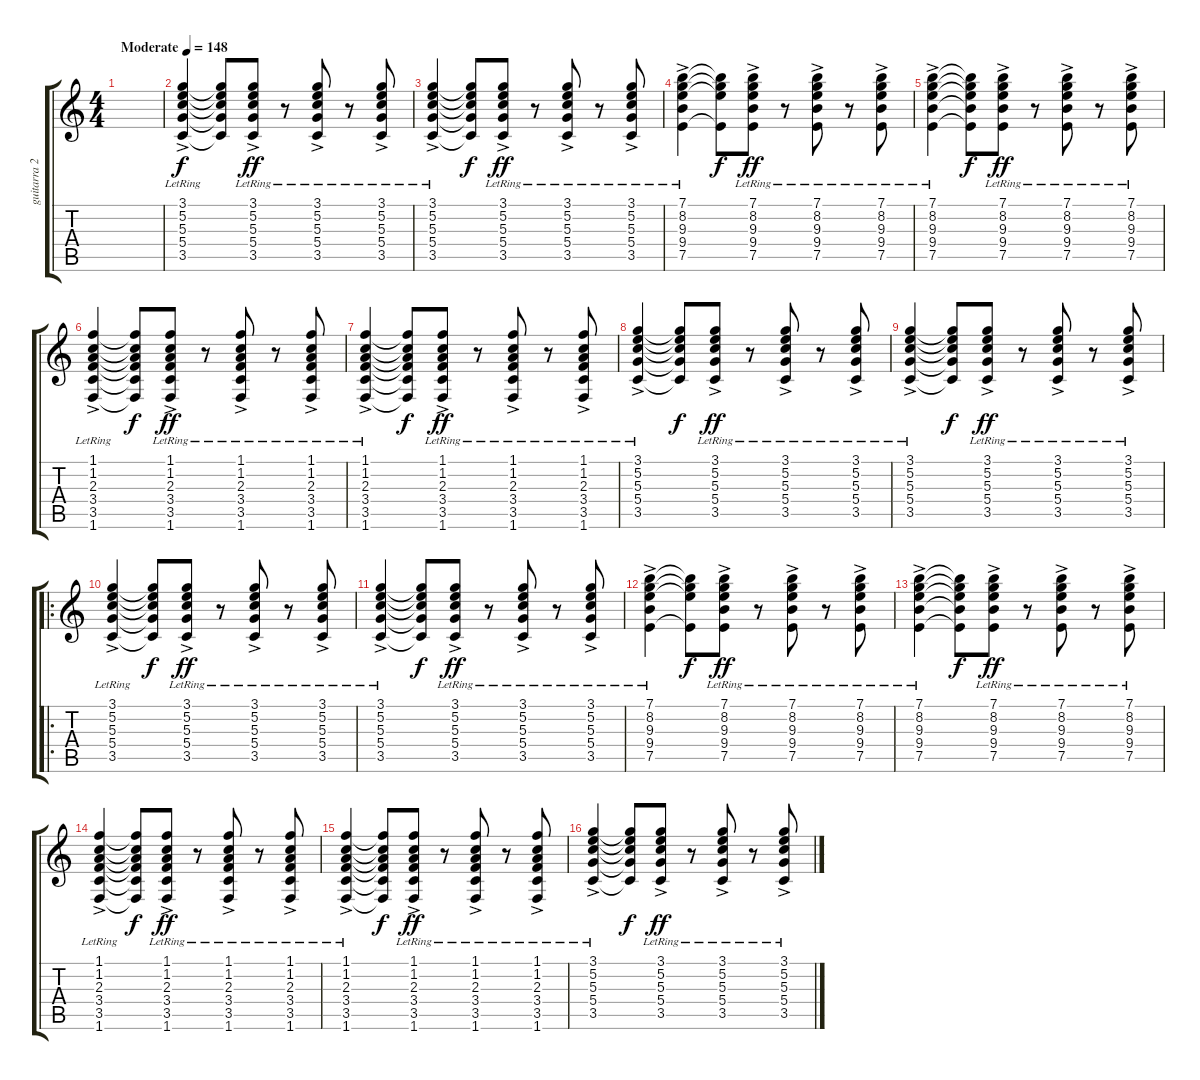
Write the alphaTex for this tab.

\track ("guitarra 2" "guitarra 2") {instrument acousticguitarsteel}
\staff {score tabs}
\tuning (E4 B3 G3 D3 A2 E2) {hide}
\ts (4 4)
\tempo (148 "Moderate")
\clef g2
\ks c
|
(3.1{ac lr} 5.2{ac lr} 5.3{ac lr} 5.4{ac lr} 3.5{ac lr}).4 (3.1{t} 5.2{t} 5.3{t} 5.4{t} 3.5{t}).8{dy f} (3.1{ac lr} 5.2{ac lr} 5.3{ac lr} 5.4{ac lr} 3.5{ac lr}).8{dy ff} r.8 (3.1{ac lr} 5.2{ac lr} 5.3{ac lr} 5.4{ac lr} 3.5{ac lr}).8 r.8 (3.1{ac lr} 5.2{ac lr} 5.3{ac lr} 5.4{ac lr} 3.5{ac lr}).8 |
(3.1{ac lr} 5.2{ac lr} 5.3{ac lr} 5.4{ac lr} 3.5{ac lr}).4 (3.1{t} 5.2{t} 5.3{t} 5.4{t} 3.5{t}).8{dy f} (3.1{ac lr} 5.2{ac lr} 5.3{ac lr} 5.4{ac lr} 3.5{ac lr}).8{dy ff} r.8 (3.1{ac lr} 5.2{ac lr} 5.3{ac lr} 5.4{ac lr} 3.5{ac lr}).8 r.8 (3.1{ac lr} 5.2{ac lr} 5.3{ac lr} 5.4{ac lr} 3.5{ac lr}).8 |
(7.1{ac lr} 8.2{ac lr} 9.3{ac lr} 9.4{ac lr} 7.5{ac lr}).4 (7.1{t} 8.2{t} 9.3{t} 7.5{t}).8{dy f} (7.1{ac lr} 8.2{ac lr} 9.3{ac lr} 9.4{ac lr} 7.5{ac lr}).8{dy ff} r.8 (7.1{ac lr} 8.2{ac lr} 9.3{ac lr} 9.4{ac lr} 7.5{ac lr}).8 r.8 (7.1{ac lr} 8.2{ac lr} 9.3{ac lr} 9.4{ac lr} 7.5{ac lr}).8 |
(7.1{ac lr} 8.2{ac lr} 9.3{ac lr} 9.4{ac lr} 7.5{ac lr}).4 (7.1{t} 8.2{t} 9.3{t} 9.4{t} 7.5{t}).8{dy f} (7.1{ac lr} 8.2{ac lr} 9.3{ac lr} 9.4{ac lr} 7.5{ac lr}).8{dy ff} r.8 (7.1{ac lr} 8.2{ac lr} 9.3{ac lr} 9.4{ac lr} 7.5{ac lr}).8 r.8 (7.1{ac lr} 8.2{ac lr} 9.3{ac lr} 9.4{ac lr} 7.5{ac lr}).8 |
(1.1{ac lr} 1.2{ac lr} 2.3{ac lr} 3.4{ac lr} 3.5{ac lr} 1.6{ac lr}).4 (1.1{t} 1.2{t} 2.3{t} 3.4{t} 3.5{t} 1.6{t}).8{dy f} (1.1{ac lr} 1.2{ac lr} 2.3{ac lr} 3.4{ac lr} 3.5{ac lr} 1.6{ac lr}).8{dy ff} r.8 (1.1{ac lr} 1.2{ac lr} 2.3{ac lr} 3.4{ac lr} 3.5{ac lr} 1.6{ac lr}).8 r.8 (1.1{ac lr} 1.2{ac lr} 2.3{ac lr} 3.4{ac lr} 3.5{ac lr} 1.6{ac lr}).8 |
(1.1{ac lr} 1.2{ac lr} 2.3{ac lr} 3.4{ac lr} 3.5{ac lr} 1.6{ac lr}).4 (1.1{t} 1.2{t} 2.3{t} 3.4{t} 3.5{t} 1.6{t}).8{dy f} (1.1{ac lr} 1.2{ac lr} 2.3{ac lr} 3.4{ac lr} 3.5{ac lr} 1.6{ac lr}).8{dy ff} r.8 (1.1{ac lr} 1.2{ac lr} 2.3{ac lr} 3.4{ac lr} 3.5{ac lr} 1.6{ac lr}).8 r.8 (1.1{ac lr} 1.2{ac lr} 2.3{ac lr} 3.4{ac lr} 3.5{ac lr} 1.6{ac lr}).8 |
(3.1{ac lr} 5.2{ac lr} 5.3{ac lr} 5.4{ac lr} 3.5{ac lr}).4 (3.1{t} 5.2{t} 5.3{t} 5.4{t} 3.5{t}).8{dy f} (3.1{ac lr} 5.2{ac lr} 5.3{ac lr} 5.4{ac lr} 3.5{ac lr}).8{dy ff} r.8 (3.1{ac lr} 5.2{ac lr} 5.3{ac lr} 5.4{ac lr} 3.5{ac lr}).8 r.8 (3.1{ac lr} 5.2{ac lr} 5.3{ac lr} 5.4{ac lr} 3.5{ac lr}).8 |
(3.1{ac lr} 5.2{ac lr} 5.3{ac lr} 5.4{ac lr} 3.5{ac lr}).4 (3.1{t} 5.2{t} 5.3{t} 5.4{t} 3.5{t}).8{dy f} (3.1{ac lr} 5.2{ac lr} 5.3{ac lr} 5.4{ac lr} 3.5{ac lr}).8{dy ff} r.8 (3.1{ac lr} 5.2{ac lr} 5.3{ac lr} 5.4{ac lr} 3.5{ac lr}).8 r.8 (3.1{ac lr} 5.2{ac lr} 5.3{ac lr} 5.4{ac lr} 3.5{ac lr}).8 |
\ro
(3.1{ac lr} 5.2{ac lr} 5.3{ac lr} 5.4{ac lr} 3.5{ac lr}).4 (3.1{t} 5.2{t} 5.3{t} 5.4{t} 3.5{t}).8{dy f} (3.1{ac lr} 5.2{ac lr} 5.3{ac lr} 5.4{ac lr} 3.5{ac lr}).8{dy ff} r.8 (3.1{ac lr} 5.2{ac lr} 5.3{ac lr} 5.4{ac lr} 3.5{ac lr}).8 r.8 (3.1{ac lr} 5.2{ac lr} 5.3{ac lr} 5.4{ac lr} 3.5{ac lr}).8 |
(3.1{ac lr} 5.2{ac lr} 5.3{ac lr} 5.4{ac lr} 3.5{ac lr}).4 (3.1{t} 5.2{t} 5.3{t} 5.4{t} 3.5{t}).8{dy f} (3.1{ac lr} 5.2{ac lr} 5.3{ac lr} 5.4{ac lr} 3.5{ac lr}).8{dy ff} r.8 (3.1{ac lr} 5.2{ac lr} 5.3{ac lr} 5.4{ac lr} 3.5{ac lr}).8 r.8 (3.1{ac lr} 5.2{ac lr} 5.3{ac lr} 5.4{ac lr} 3.5{ac lr}).8 |
(7.1{ac lr} 8.2{ac lr} 9.3{ac lr} 9.4{ac lr} 7.5{ac lr}).4 (7.1{t} 8.2{t} 9.3{t} 7.5{t}).8{dy f} (7.1{ac lr} 8.2{ac lr} 9.3{ac lr} 9.4{ac lr} 7.5{ac lr}).8{dy ff} r.8 (7.1{ac lr} 8.2{ac lr} 9.3{ac lr} 9.4{ac lr} 7.5{ac lr}).8 r.8 (7.1{ac lr} 8.2{ac lr} 9.3{ac lr} 9.4{ac lr} 7.5{ac lr}).8 |
(7.1{ac lr} 8.2{ac lr} 9.3{ac lr} 9.4{ac lr} 7.5{ac lr}).4 (7.1{t} 8.2{t} 9.3{t} 9.4{t} 7.5{t}).8{dy f} (7.1{ac lr} 8.2{ac lr} 9.3{ac lr} 9.4{ac lr} 7.5{ac lr}).8{dy ff} r.8 (7.1{ac lr} 8.2{ac lr} 9.3{ac lr} 9.4{ac lr} 7.5{ac lr}).8 r.8 (7.1{ac lr} 8.2{ac lr} 9.3{ac lr} 9.4{ac lr} 7.5{ac lr}).8 |
(1.1{ac lr} 1.2{ac lr} 2.3{ac lr} 3.4{ac lr} 3.5{ac lr} 1.6{ac lr}).4 (1.1{t} 1.2{t} 2.3{t} 3.4{t} 3.5{t} 1.6{t}).8{dy f} (1.1{ac lr} 1.2{ac lr} 2.3{ac lr} 3.4{ac lr} 3.5{ac lr} 1.6{ac lr}).8{dy ff} r.8 (1.1{ac lr} 1.2{ac lr} 2.3{ac lr} 3.4{ac lr} 3.5{ac lr} 1.6{ac lr}).8 r.8 (1.1{ac lr} 1.2{ac lr} 2.3{ac lr} 3.4{ac lr} 3.5{ac lr} 1.6{ac lr}).8 |
(1.1{ac lr} 1.2{ac lr} 2.3{ac lr} 3.4{ac lr} 3.5{ac lr} 1.6{ac lr}).4 (1.1{t} 1.2{t} 2.3{t} 3.4{t} 3.5{t} 1.6{t}).8{dy f} (1.1{ac lr} 1.2{ac lr} 2.3{ac lr} 3.4{ac lr} 3.5{ac lr} 1.6{ac lr}).8{dy ff} r.8 (1.1{ac lr} 1.2{ac lr} 2.3{ac lr} 3.4{ac lr} 3.5{ac lr} 1.6{ac lr}).8 r.8 (1.1{ac lr} 1.2{ac lr} 2.3{ac lr} 3.4{ac lr} 3.5{ac lr} 1.6{ac lr}).8 |
(3.1{ac lr} 5.2{ac lr} 5.3{ac lr} 5.4{ac lr} 3.5{ac lr}).4 (3.1{t} 5.2{t} 5.3{t} 5.4{t} 3.5{t}).8{dy f} (3.1{ac lr} 5.2{ac lr} 5.3{ac lr} 5.4{ac lr} 3.5{ac lr}).8{dy ff} r.8 (3.1{ac lr} 5.2{ac lr} 5.3{ac lr} 5.4{ac lr} 3.5{ac lr}).8 r.8 (3.1{ac lr} 5.2{ac lr} 5.3{ac lr} 5.4{ac lr} 3.5{ac lr}).8
